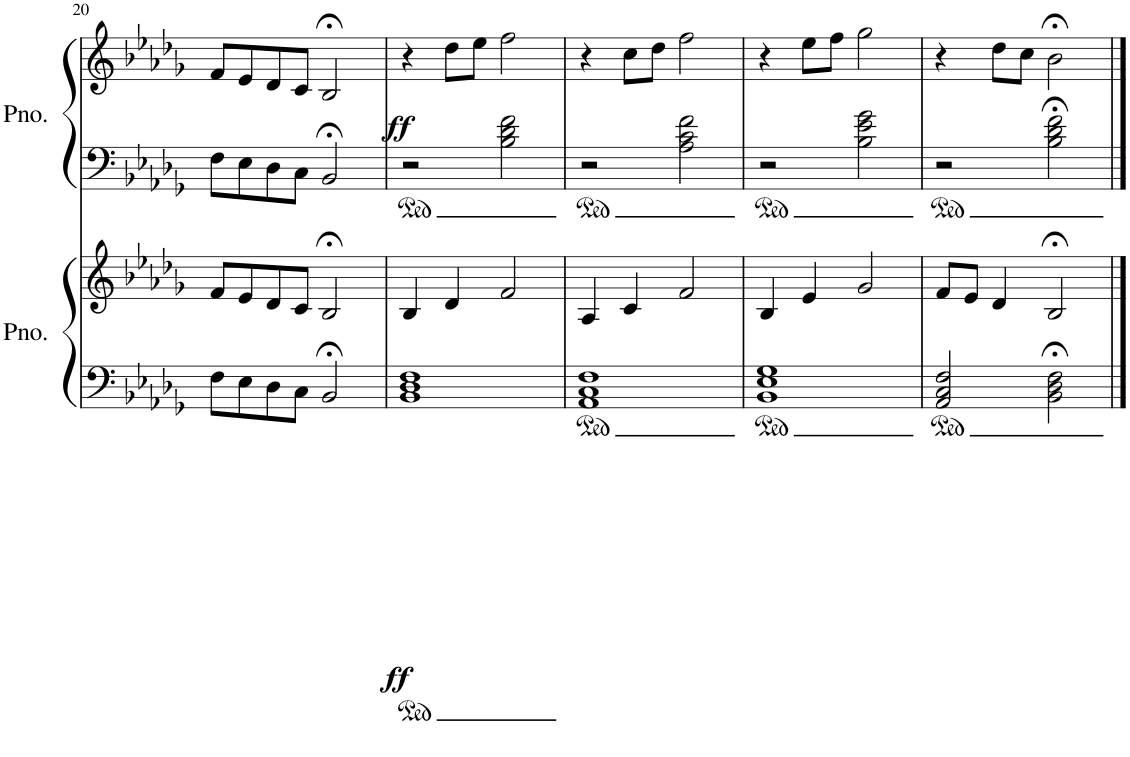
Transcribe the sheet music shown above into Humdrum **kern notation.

**kern	**kern	**dynam	**kern	**kern	**dynam
*part2	*part2	*part2	*part1	*part1	*part1
*staff4	*staff3	*staff3/4	*staff2	*staff1	*staff1/2
*I"Piano	*	*	*I"Piano	*	*
*I'Pno.	*	*	*I'Pno.	*	*
!!LO:PB:g=z
*clefF4	*clefG2	*	*clefF4	*clefG2	*
*k[b-e-a-d-g-]	*k[b-e-a-d-g-]	*	*k[b-e-a-d-g-]	*k[b-e-a-d-g-]	*
*M4/4	*M4/4	*	*M4/4	*M4/4	*
=20	=20	=20	=20	=20	=20
8F\L	8f/L	.	8F\L	8f/L	.
8E-\	8e-/	.	8E-\	8e-/	.
8D-\	8d-/	.	8D-\	8d-/	.
8C\J	8c/J	.	8C\J	8c/J	.
2BB-;</	2B-;</	.	2BB-;</	2B-;</	.
=21	=21	=21	=21	=21	=21
!	!	!LO:DY:b=2	!	!	!LO:DY:b
1BB- 1D- 1F	4B-/	ff	2r	4r	ff
.	4d-/	.	.	8dd-\L	.
.	.	.	.	8ee-\J	.
.	2f/	.	2B-\ 2d-\ 2f\	2ff\	.
=22	=22	=22	=22	=22	=22
1AA- 1C 1F	4A-/	.	2r	4r	.
.	4c/	.	.	8cc\L	.
.	.	.	.	8dd-\J	.
.	2f/	.	2A-\ 2c\ 2f\	2ff\	.
=23	=23	=23	=23	=23	=23
1BB- 1E- 1G-	4B-/	.	2r	4r	.
.	4e-/	.	.	8ee-\L	.
.	.	.	.	8ff\J	.
.	2g-/	.	2B-\ 2e-\ 2g-\	2gg-\	.
=24	=24	=24	=24	=24	=24
2AA-/ 2C/ 2F/	8f/L	.	2r	4r	.
.	8e-/J	.	.	.	.
.	4d-/	.	.	8dd-\L	.
.	.	.	.	8cc\J	.
2BB-\;< 2D-\;< 2F\;<	2B-;</	.	2B-\;< 2d-\;< 2f\;<	2b-;<\	.
==	==	==	==	==	==
*-	*-	*-	*-	*-	*-
